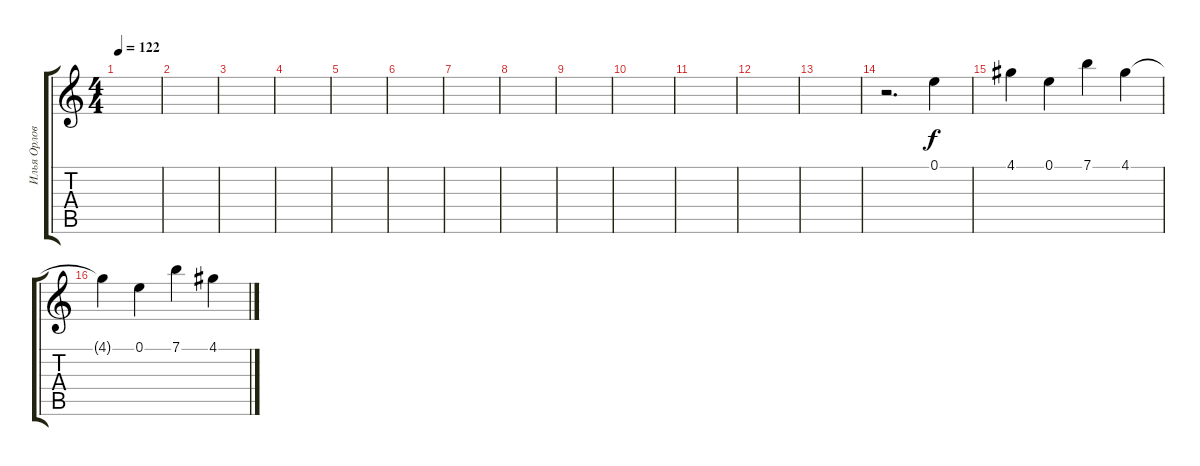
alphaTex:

\track ("Илья Орлов" "Илья Орлов") {instrument electricguitarjazz}
\staff {score tabs}
\tuning (E4 B3 G3 D3 A2 E2) {hide}
\ts (4 4)
\tempo 122
\clef g2
\ks c
|
|
|
|
|
|
|
|
|
|
|
|
|
r.2{d} 0.1.4 |
4.1.4 0.1.4 7.1.4 4.1.4 |
4.1{t}.4 0.1.4 7.1.4 4.1.4
